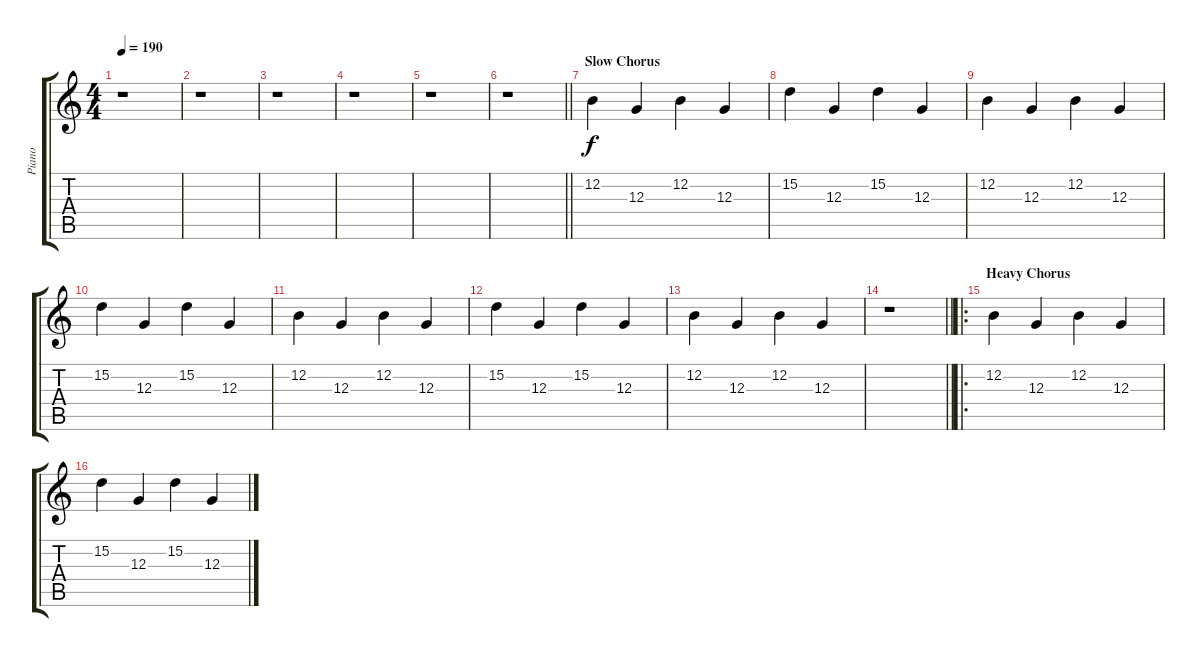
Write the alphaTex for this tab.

\track ("Piano" "Piano") {instrument electricgrandpiano}
\staff {score tabs}
\tuning (E4 B3 G3 D3 A2 E2) {hide}
\ts (4 4)
\tempo 190
\clef g2
\ks c
r.1{dy f} |
r.1 |
r.1 |
r.1 |
r.1 |
\barLineRight lightlight
r.1 |
\section ("" "Slow Chorus")
12.2.4 12.3.4 12.2.4 12.3.4 |
15.2.4 12.3.4 15.2.4 12.3.4 |
12.2.4 12.3.4 12.2.4 12.3.4 |
15.2.4 12.3.4 15.2.4 12.3.4 |
12.2.4 12.3.4 12.2.4 12.3.4 |
15.2.4 12.3.4 15.2.4 12.3.4 |
12.2.4 12.3.4 12.2.4 12.3.4 |
\barLineRight lightlight
r.1 |
\ro
\section ("" "Heavy Chorus")
12.2.4 12.3.4 12.2.4 12.3.4 |
15.2.4 12.3.4 15.2.4 12.3.4
